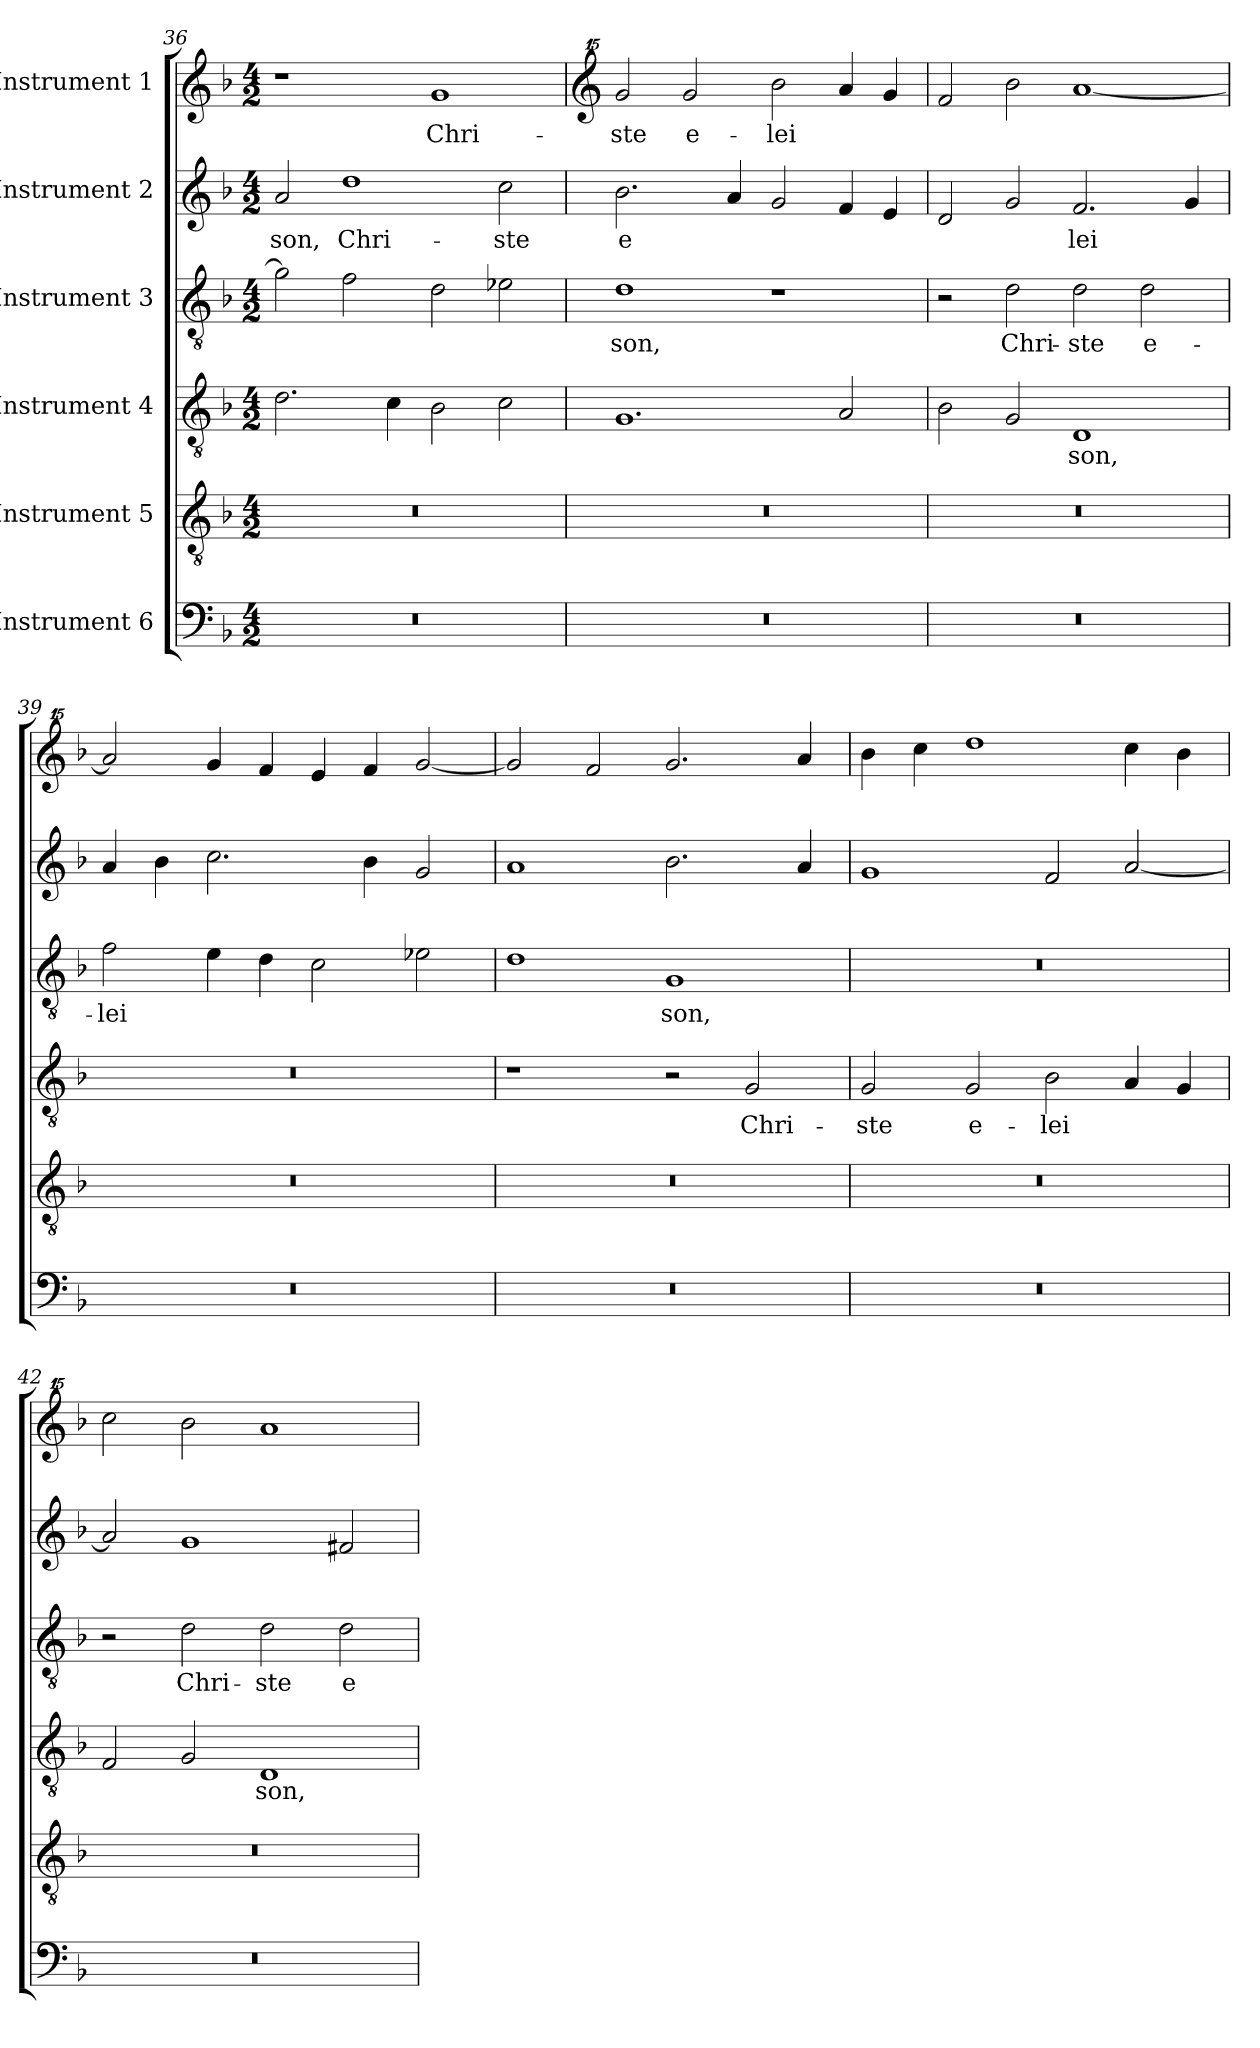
**kern	**kern	**kern	**text	**kern	**text	**kern	**text	**kern	**text
*part6	*part5	*part4	*part4	*part3	*part3	*part2	*part2	*part1	*part1
*staff6	*staff5	*staff4	*staff4	*staff3	*staff3	*staff2	*staff2	*staff1	*staff1
*I"Instrument 6	*I"Instrument 5	*I"Instrument 4	*	*I"Instrument 3	*	*I"Instrument 2	*	*I"Instrument 1	*
*clefF4	*clefGv2	*clefGv2	*	*clefGv2	*	*clefG2	*	*clefG2	*
*k[b-]	*k[b-]	*k[b-]	*	*k[b-]	*	*k[b-]	*	*k[b-]	*
*F:	*F:	*F:	*	*F:	*	*F:	*	*F:	*
*M4/2	*M4/2	*M4/2	*	*M4/2	*	*M4/2	*	*M4/2	*
=36	=36	=36	=36	=36	=36	=36	=36	=36	=36
!	!	!	!LO:LY:b:cj	!	!LO:LY:b:cj	!	!LO:LY:b:cj	!	!
0r	0r	2.d\	--	2g\]	--	2a/	-son,	1r	.
!	!	!	!	!	!LO:LY:b:cj	!	!LO:LY:b:cj	!	!
.	.	.	.	2f\	--	1dd	Chri-	.	.
!	!	!	!LO:LY:b:cj	!	!	!	!	!	!
.	.	4c\	--	.	.	.	.	.	.
!	!	!	!LO:LY:b:cj	!	!LO:LY:b:cj	!	!	!	!LO:LY:b:cj
.	.	2B-\	--	2d\	--	.	.	1g	Chri-
!	!	!	!LO:LY:b:cj	!	!LO:LY:b:cj	!	!LO:LY:b:cj	!	!
.	.	2c\	--	2e-X\	--	2cc\	-ste	.	.
!!LO:PB:g=z
=37	=37	=37	=37	=37	=37	=37	=37	=37	=37
*	*	*	*	*	*	*	*	*clefG^^2	*
!	!	!	!LO:LY:b:cj	!	!LO:LY:b:cj	!	!LO:LY:b:cj	!	!LO:LY:b:cj
0r	0r	1.G	--	1d	-son,	2.b-\	e-	2ggg/	-ste
!	!	!	!	!	!	!	!	!	!LO:LY:b:cj
.	.	.	.	.	.	.	.	2ggg/	e-
!	!	!	!	!	!	!	!LO:LY:b:cj	!	!
.	.	.	.	.	.	4a/	--	.	.
!	!	!	!	!	!	!	!LO:LY:b:cj	!	!LO:LY:b:cj
.	.	.	.	1r	.	2g/	--	2bbb-\	-lei-
!	!	!	!LO:LY:b:cj	!	!	!	!LO:LY:b:cj	!	!LO:LY:b:cj
.	.	2A/	--	.	.	4f/	--	4aaa/	--
!	!	!	!	!	!	!	!LO:LY:b:cj	!	!LO:LY:b:cj
.	.	.	.	.	.	4e/	--	4ggg/	--
=38	=38	=38	=38	=38	=38	=38	=38	=38	=38
!	!	!	!LO:LY:b:cj	!	!	!	!LO:LY:b:cj	!	!LO:LY:b:cj
0r	0r	2B-\	--	2r	.	2d/	--	2fff/	--
!	!	!	!LO:LY:b:cj	!	!LO:LY:b:cj	!	!LO:LY:b:cj	!	!LO:LY:b:cj
.	.	2G/	--	2d\	Chri-	2g/	--	2bbb-\	--
!	!	!	!LO:LY:b:cj	!	!LO:LY:b:cj	!	!LO:LY:b:cj	!	!LO:LY:b:cj
.	.	1D	-son,	2d\	-ste	2.f/	-lei-	[<1aaa	--
!	!	!	!	!	!LO:LY:b:cj	!	!	!	!
.	.	.	.	2d\	e-	.	.	.	.
!	!	!	!	!	!	!	!LO:LY:b:cj	!	!
.	.	.	.	.	.	4g/	--	.	.
=39	=39	=39	=39	=39	=39	=39	=39	=39	=39
!	!	!	!	!	!LO:LY:b:cj	!	!LO:LY:b:cj	!	!LO:LY:b:cj
0r	0r	0r	.	2f\	-lei-	4a/	--	2aaa/]	--
!	!	!	!	!	!	!	!LO:LY:b:cj	!	!
.	.	.	.	.	.	4b-\	--	.	.
!	!	!	!	!	!LO:LY:b:cj	!	!LO:LY:b:cj	!	!LO:LY:b:cj
.	.	.	.	4e\	--	2.cc\	--	4ggg/	--
!	!	!	!	!	!LO:LY:b:cj	!	!	!	!LO:LY:b:cj
.	.	.	.	4d\	--	.	.	4fff/	--
!	!	!	!	!	!LO:LY:b:cj	!	!	!	!LO:LY:b:cj
.	.	.	.	2c\	--	.	.	4eee/	--
!	!	!	!	!	!	!	!LO:LY:b:cj	!	!LO:LY:b:cj
.	.	.	.	.	.	4b-\	--	4fff/	--
!	!	!	!	!	!LO:LY:b:cj	!	!LO:LY:b:cj	!	!LO:LY:b:cj
.	.	.	.	2e-X\	--	2g/	--	[<2ggg/	--
=40	=40	=40	=40	=40	=40	=40	=40	=40	=40
!	!	!	!	!	!LO:LY:b:cj	!	!LO:LY:b:cj	!	!LO:LY:b:cj
0r	0r	1r	.	1d	--	1a	--	2ggg/]	--
!	!	!	!	!	!	!	!	!	!LO:LY:b:cj
.	.	.	.	.	.	.	.	2fff/	--
!	!	!	!	!	!LO:LY:b:cj	!	!LO:LY:b:cj	!	!LO:LY:b:cj
.	.	2r	.	1G	-son,	2.b-\	--	2.ggg/	--
!	!	!	!LO:LY:b:cj	!	!	!	!	!	!
.	.	2G/	Chri-	.	.	.	.	.	.
!	!	!	!	!	!	!	!LO:LY:b:cj	!	!LO:LY:b:cj
.	.	.	.	.	.	4a/	--	4aaa/	--
=41	=41	=41	=41	=41	=41	=41	=41	=41	=41
!	!	!	!LO:LY:b:cj	!	!	!	!LO:LY:b:cj	!	!LO:LY:b:cj
0r	0r	2G/	-ste	0r	.	1g	--	4bbb-\	--
!	!	!	!	!	!	!	!	!	!LO:LY:b:cj
.	.	.	.	.	.	.	.	4cccc\	--
!	!	!	!LO:LY:b:cj	!	!	!	!	!	!LO:LY:b:cj
.	.	2G/	e-	.	.	.	.	1dddd	--
!	!	!	!LO:LY:b:cj	!	!	!	!LO:LY:b:cj	!	!
.	.	2B-\	-lei-	.	.	2f/	--	.	.
!	!	!	!LO:LY:b:cj	!	!	!	!LO:LY:b:cj	!	!LO:LY:b:cj
.	.	4A/	--	.	.	[<2a/	--	4cccc\	--
!	!	!	!LO:LY:b:cj	!	!	!	!	!	!LO:LY:b:cj
.	.	4G/	--	.	.	.	.	4bbb-\	--
=42	=42	=42	=42	=42	=42	=42	=42	=42	=42
!	!	!	!LO:LY:b:cj	!	!	!	!LO:LY:b:cj	!	!LO:LY:b:cj
0r	0r	2F/	--	2r	.	2a/]	--	2cccc\	--
!	!	!	!LO:LY:b:cj	!	!LO:LY:b:cj	!	!LO:LY:b:cj	!	!LO:LY:b:cj
.	.	2G/	--	2d\	Chri-	1g	--	2bbb-\	--
!	!	!	!LO:LY:b:cj	!	!LO:LY:b:cj	!	!	!	!LO:LY:b:cj
.	.	1D	-son,	2d\	-ste	.	.	1aaa	--
!	!	!	!	!	!LO:LY:b:cj	!	!LO:LY:b:cj	!	!
.	.	.	.	2d\	e-	2f#/	--	.	.
=	=	=	=	=	=	=	=	=	=
*-	*-	*-	*-	*-	*-	*-	*-	*-	*-
